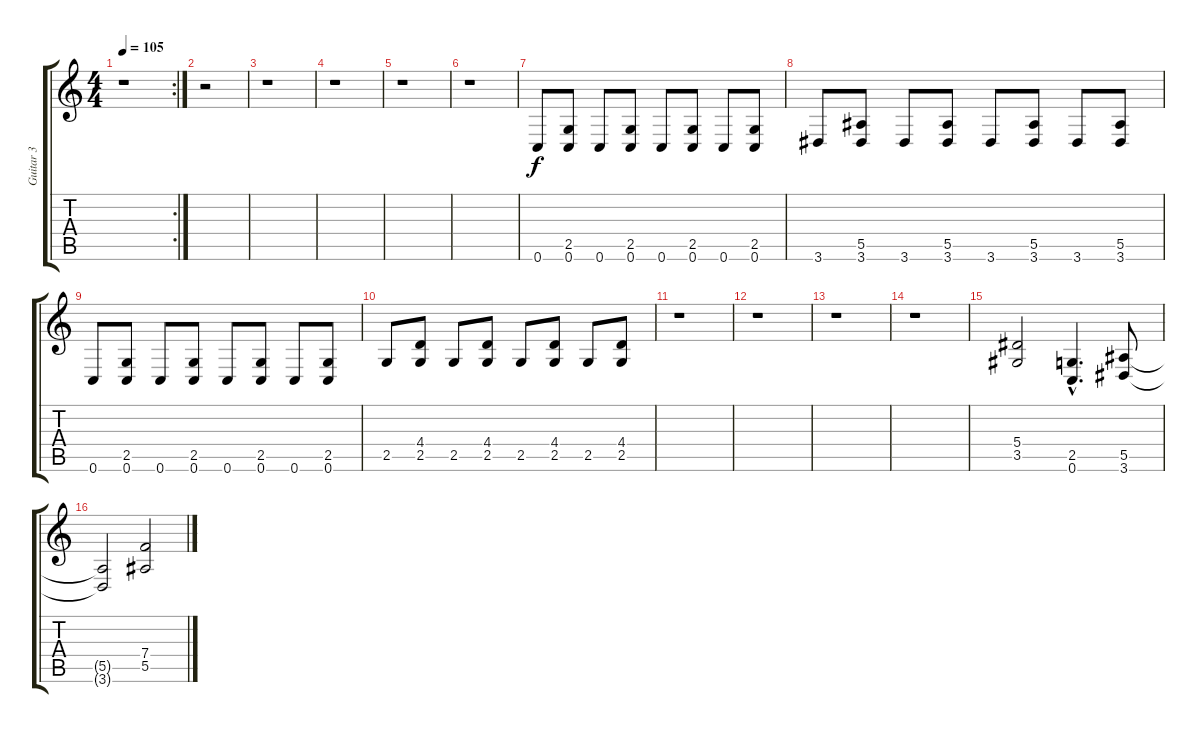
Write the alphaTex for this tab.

\track ("Guitar 3" "Guitar 3") {instrument distortionguitar}
\staff {score tabs}
\tuning (C4 G3 Eb3 Bb2 F2 C2) {hide}
\rc 2
\ts (4 4)
\tempo 105
\clef g2
\ks c
r.1{dy f} |
r.2 |
r.1 |
r.1 |
r.1 |
r.1 |
0.6.8 (2.5 0.6).8 0.6.8 (2.5 0.6).8 0.6.8 (2.5 0.6).8 0.6.8 (2.5 0.6).8 |
3.6.8 (5.5 3.6).8 3.6.8 (5.5 3.6).8 3.6.8 (5.5 3.6).8 3.6.8 (5.5 3.6).8 |
0.6.8 (2.5 0.6).8 0.6.8 (2.5 0.6).8 0.6.8 (2.5 0.6).8 0.6.8 (2.5 0.6).8 |
2.5.8 (4.4 2.5).8 2.5.8 (4.4 2.5).8 2.5.8 (4.4 2.5).8 2.5.8 (4.4 2.5).8 |
r.1 |
r.1 |
r.1 |
r.1 |
(5.4 3.5).2 (2.5{hac} 0.6{hac}).4{d} (5.5 3.6).8 |
(5.5{t} 3.6{t}).2 (7.4 5.5).2
